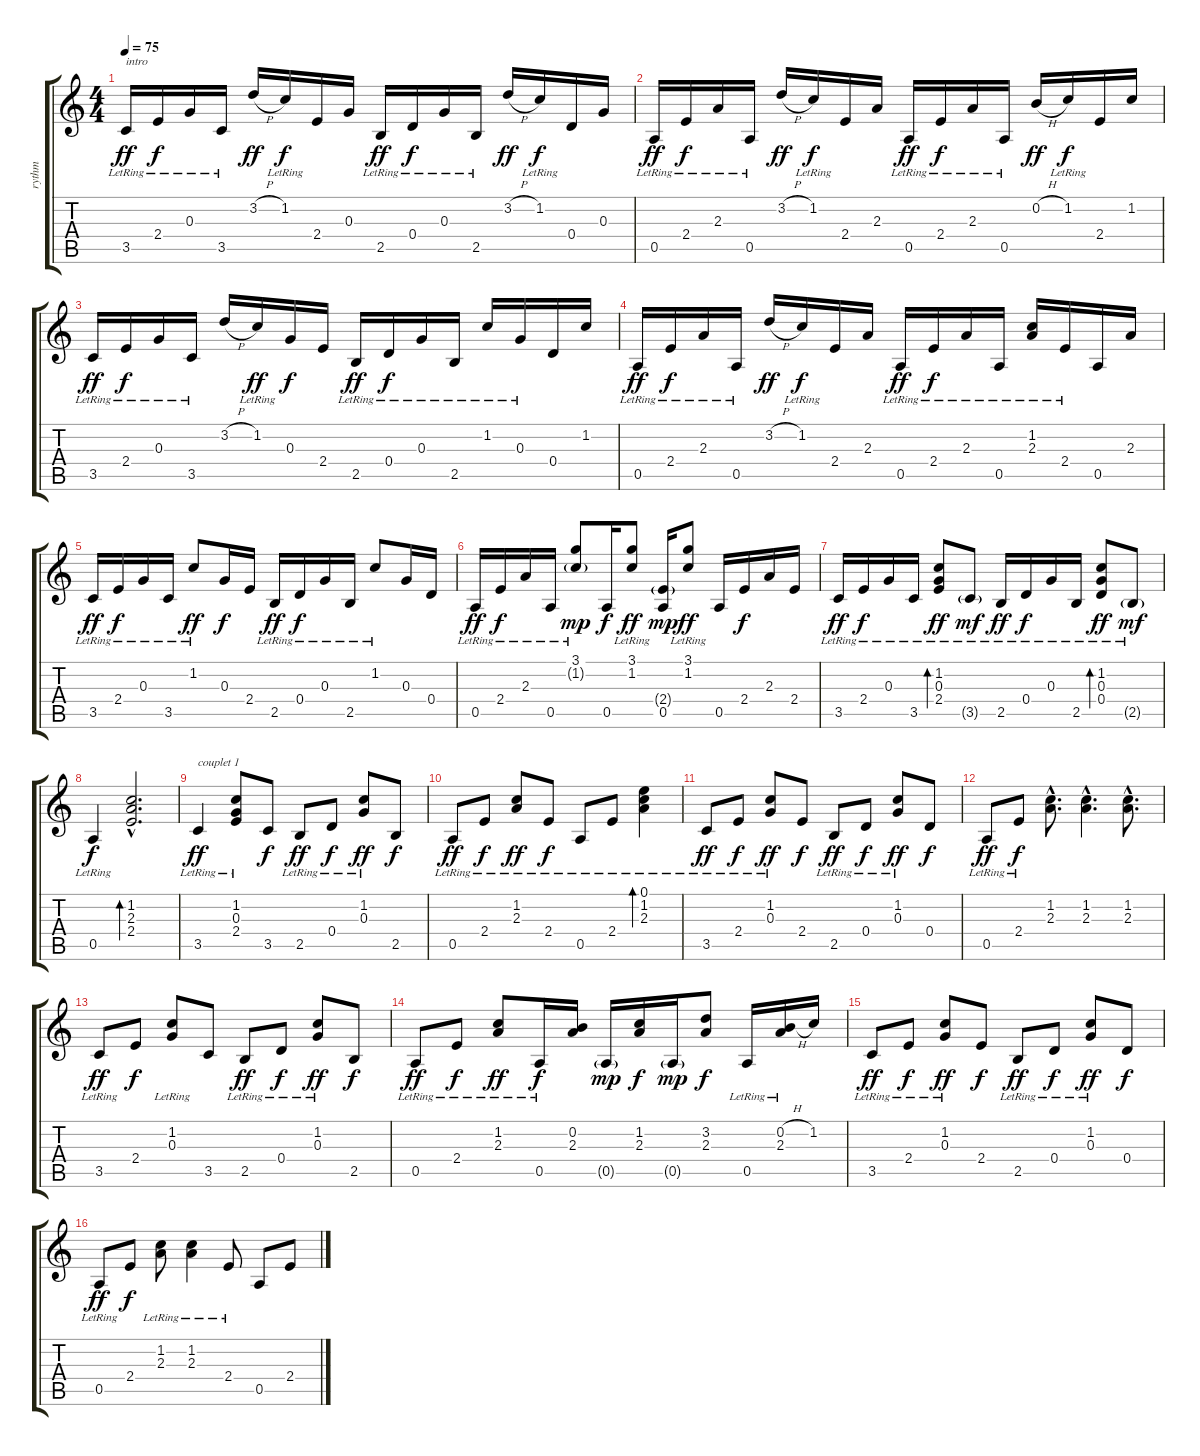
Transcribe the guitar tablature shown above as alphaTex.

\track ("rythm" "rythm") {instrument acousticguitarsteel}
\staff {score tabs}
\tuning (E4 B3 G3 D3 A2 E2) {hide}
\ts (4 4)
\tempo 75
\clef g2
\ks c
3.5{lr}.16{txt "intro" dy ff instrument acousticguitarsteel} 2.4{lr}.16{dy f} 0.3{lr}.16 3.5{lr}.16 3.2{h}.16{dy ff} 1.2{lr}.16{dy f} 2.4.16 0.3.16 2.5{lr}.16{dy ff} 0.4{lr}.16{dy f} 0.3{lr}.16 2.5{lr}.16 3.2{h}.16{dy ff} 1.2{lr}.16{dy f} 0.4.16 0.3.16 |
0.5{lr}.16{dy ff} 2.4{lr}.16{dy f} 2.3{lr}.16 0.5{lr}.16 3.2{h}.16{dy ff} 1.2{lr}.16{dy f} 2.4.16 2.3.16 0.5{lr}.16{dy ff} 2.4{lr}.16{dy f} 2.3{lr}.16 0.5{lr}.16 0.2{h}.16{dy ff} 1.2{lr}.16{dy f} 2.4.16 1.2.16 |
3.5{lr}.16{dy ff} 2.4{lr}.16{dy f} 0.3{lr}.16 3.5{lr}.16 3.2{h}.16 1.2{lr}.16{dy ff} 0.3.16{dy f} 2.4.16 2.5{lr}.16{dy ff} 0.4{lr}.16{dy f} 0.3{lr}.16 2.5{lr}.16 1.2{lr}.16 0.3{lr}.16 0.4.16 1.2.16 |
0.5{lr}.16{dy ff} 2.4{lr}.16{dy f} 2.3{lr}.16 0.5{lr}.16 3.2{h}.16{dy ff} 1.2{lr}.16{dy f} 2.4.16 2.3.16 0.5{lr}.16{dy ff} 2.4{lr}.16{dy f} 2.3{lr}.16 0.5{lr}.16 (1.2{lr} 2.3{lr}).16 2.4{lr}.16 0.5.16 2.3.16 |
3.5{lr}.16{dy ff} 2.4{lr}.16{dy f} 0.3{lr}.16 3.5{lr}.16 1.2{lr}.8{dy ff} 0.3.16{dy f} 2.4.16 2.5{lr}.16{dy ff} 0.4{lr}.16{dy f} 0.3{lr}.16 2.5{lr}.16 1.2{lr}.8 0.3.16 0.4.16 |
0.5{lr}.16{dy ff} 2.4{lr}.16{dy f} 2.3{lr}.16 0.5{lr}.16 (3.1{lr} 1.2{g}).8{dy mp} 0.5.16{dy f} (3.1{lr} 1.2).8{dy ff} (2.4{g} 0.5).16{dy mp} (3.1{lr} 1.2).8{dy ff} 0.5.16 2.4.16{dy f} 2.3.16 2.4.16 |
3.5{lr}.16{dy ff} 2.4{lr}.16{dy f} 0.3{lr}.16 3.5{lr}.16 (1.2{lr} 0.3{lr} 2.4{lr}).8{bd 60 dy ff} 3.5{g lr}.8{dy mf} 2.5{lr}.16{dy ff} 0.4{lr}.16{dy f} 0.3{lr}.16 2.5{lr}.16 (1.2{lr} 0.3{lr} 0.4{lr}).8{bd 60 dy ff} 2.5{g lr}.8{dy mf} |
0.5{lr}.4{dy f} (1.2{hac} 2.3{hac} 2.4{hac}).2{d bd 240} |
3.5{lr}.4{txt "couplet 1" dy ff} (1.2{lr} 0.3{lr} 2.4{lr}).8 3.5.8{dy f} 2.5{lr}.8{dy ff} 0.4{lr}.8{dy f} (1.2{lr} 0.3{lr}).8{dy ff} 2.5.8{dy f} |
0.5{lr}.8{dy ff} 2.4{lr}.8{dy f} (1.2{lr} 2.3{lr}).8{dy ff} 2.4{lr}.8{dy f} 0.5{lr}.8 2.4{lr}.8 (0.1{lr} 1.2{lr} 2.3{lr}).4{bd 60} |
3.5{lr}.8{dy ff} 2.4{lr}.8{dy f} (1.2{lr} 0.3{lr}).8{dy ff} 2.4.8{dy f} 2.5{lr}.8{dy ff} 0.4{lr}.8{dy f} (1.2{lr} 0.3{lr}).8{dy ff} 0.4.8{dy f} |
0.5{lr}.8{dy ff} 2.4{lr}.8{dy f} (1.2{hac} 2.3{hac}).8{d} (1.2{hac} 2.3{hac}).4{d} (1.2{hac} 2.3{hac}).8{d} |
3.5{lr}.8{dy ff} 2.4.8{dy f} (1.2{lr} 0.3{lr}).8 3.5.8 2.5{lr}.8{dy ff} 0.4{lr}.8{dy f} (1.2{lr} 0.3{lr}).8{dy ff} 2.5.8{dy f} |
0.5{lr}.8{dy ff} 2.4{lr}.8{dy f} (1.2{lr} 2.3{lr}).8{dy ff} 0.5{lr}.16{dy f} (0.2 2.3).16 0.5{g}.16{dy mp} (1.2 2.3).16{dy f} 0.5{g}.16{dy mp} (3.2 2.3).8{dy f} 0.5{lr}.16 (0.2{h} 2.3{lr}).16 1.2.16 |
3.5{lr}.8{dy ff} 2.4{lr}.8{dy f} (1.2{lr} 0.3{lr}).8{dy ff} 2.4.8{dy f} 2.5{lr}.8{dy ff} 0.4{lr}.8{dy f} (1.2{lr} 0.3{lr}).8{dy ff} 0.4.8{dy f} |
0.5{lr}.8{dy ff} 2.4.8{dy f} (1.2{lr} 2.3{lr}).8 (1.2{lr} 2.3{lr}).4 2.4{lr}.8 0.5.8 2.4.8
